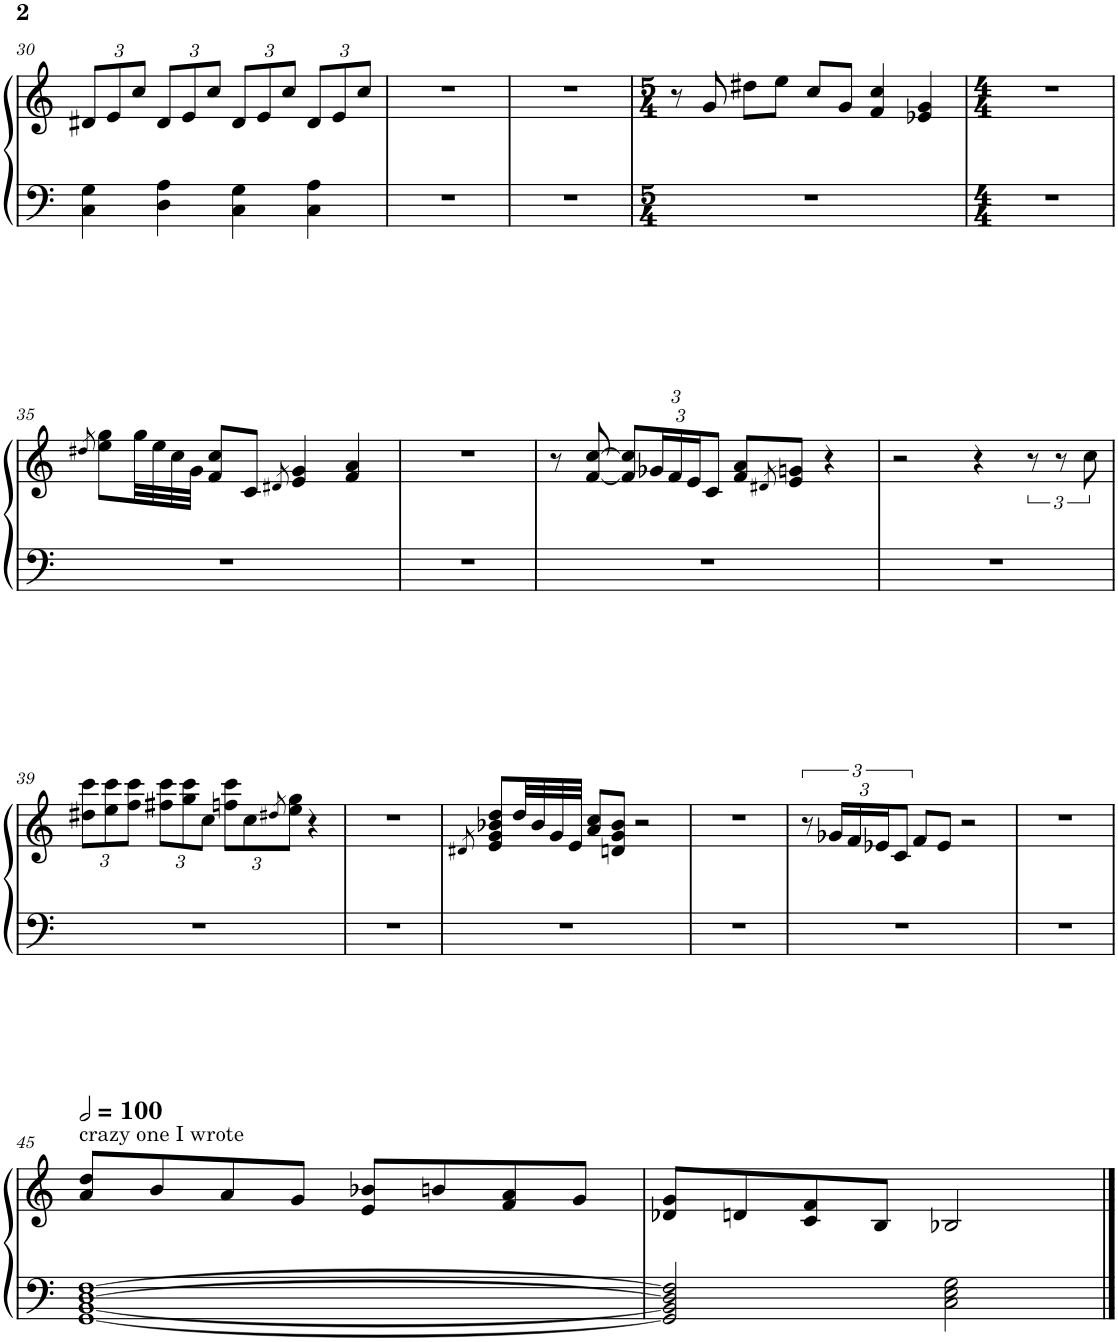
**kern	**kern
*part1	*part1
*staff2	*staff1
*I"Piano	*
*I'Pno.	*
!!LO:PB:g=z
*clefF4	*clefG2
*k[]	*k[]
*M4/4	*M4/4
*	*Xbrackettup
=30	=30
4C\ 4G\	12d#X/L
.	12e/
.	12cc/J
4D\ 4A\	12d#/L
.	12e/
.	12cc/J
4C\ 4G\	12d#/L
.	12e/
.	12cc/J
4C\ 4A\	12d#/L
.	12e/
.	12cc/J
=31	=31
1r	1r
=32	=32
1r	1r
=33	=33
*M5/4	*M5/4
4%5r	8r
.	8g/
.	8dd#X\L
.	8ee\J
.	8cc/L
.	8g/J
.	4f/ 4cc/
.	4e-X/ 4g/
=34	=34
*M4/4	*M4/4
1r	1r
!!LO:LB:g=z
=35	=35
.	8qdd#X/
1r	8ee\ 8gg\L
.	32gg\LL
.	32ee\
.	32cc\
.	32g\JJJ
.	8f/ 8cc/L
.	8c/J
.	8qd#X/
.	4e/ 4g/
.	4f/ 4a/
=36	=36
1r	1r
=37	=37
1r	8r
.	[8f/ [8cc/
.	12f/] 12cc/]L
.	36g-X/L
.	36f/
.	36e/J
.	12c/J
.	8f/ 8a/L
.	8qd#X/
.	8e/ 8gn/J
.	4r
=38	=38
1r	2r
.	4r
*	*brackettup
.	12r
.	12r
.	12cc\
!!LO:LB:g=z
=39	=39
*	*Xbrackettup
1r	12dd#X\ 12ccc\L
.	12ee\ 12ccc\
.	12ff\ 12ccc\J
.	12ff#X\ 12ccc\L
.	12gg\ 12ccc\
.	12cc\J
.	12ffn\ 12ccc\L
.	12cc\
.	8qdd#X/
.	12ee\ 12gg\J
.	4r
=40	=40
1r	1r
=41	=41
.	8qd#X/
1r	8e/ 8g/ 8b-X/ 8dd/L
.	32dd/LL
.	32b-/
.	32g/
.	32e/JJJ
.	8a/ 8cc/L
.	8dn/ 8g/ 8b-/J
.	2r
=42	=42
1r	1r
=43	=43
*	*brackettup
1r	12r
.	36g-X/LL
.	36f/
.	36e-X/J
.	12c/J
.	8f/L
.	8e-/J
.	2r
=44	=44
1r	1r
!!LO:LB:g=z
=45	=45
*	*MM200
!	!LO:TX:a:t=crazy one I wrote
[1GG [1BB [1D [1F	8a/ 8dd/L
.	8b/
.	8a/
.	8g/J
.	8e/ 8b-X/L
.	8bn/
.	8f/ 8a/
.	8g/J
=46	=46
2GG/] 2BB/] 2D/] 2F/]	8d-X/ 8g/L
.	8dn/
.	8c/ 8f/
.	8B/J
2C\ 2E\ 2G\	2B-X/
==	==
*-	*-
